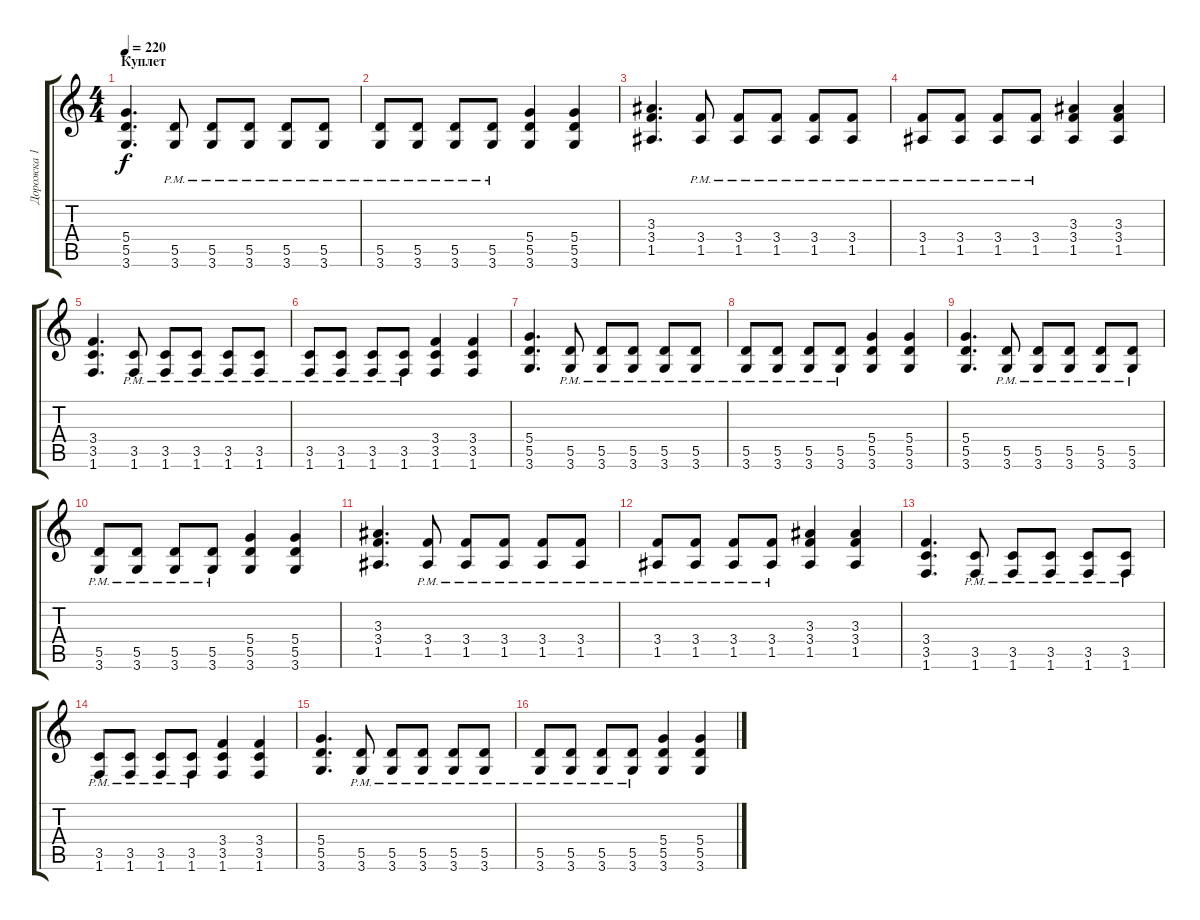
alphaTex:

\track ("Дорожка 1" "Дорожка 1") {instrument distortionguitar}
\staff {score tabs}
\tuning (E4 B3 G3 D3 A2 E2) {hide}
\ts (4 4)
\section ("" "Куплет")
\tempo 220
\clef g2
\ks c
(5.4 5.5 3.6).4{d dy f} (5.5{pm} 3.6{pm}).8 (5.5{pm} 3.6{pm}).8 (5.5{pm} 3.6{pm}).8 (5.5{pm} 3.6{pm}).8 (5.5{pm} 3.6{pm}).8 |
(5.5{pm} 3.6{pm}).8 (5.5{pm} 3.6{pm}).8 (5.5{pm} 3.6{pm}).8 (5.5{pm} 3.6{pm}).8 (5.4 5.5 3.6).4 (5.4 5.5 3.6).4 |
(3.3 3.4 1.5).4{d} (3.4{pm} 1.5{pm}).8 (3.4{pm} 1.5{pm}).8 (3.4{pm} 1.5{pm}).8 (3.4{pm} 1.5{pm}).8 (3.4{pm} 1.5{pm}).8 |
(3.4{pm} 1.5{pm}).8 (3.4{pm} 1.5{pm}).8 (3.4{pm} 1.5{pm}).8 (3.4{pm} 1.5{pm}).8 (3.3 3.4 1.5).4 (3.3 3.4 1.5).4 |
(3.4 3.5 1.6).4{d} (3.5{pm} 1.6{pm}).8 (3.5{pm} 1.6{pm}).8 (3.5{pm} 1.6{pm}).8 (3.5{pm} 1.6{pm}).8 (3.5{pm} 1.6{pm}).8 |
(3.5{pm} 1.6{pm}).8 (3.5{pm} 1.6{pm}).8 (3.5{pm} 1.6{pm}).8 (3.5{pm} 1.6{pm}).8 (3.4 3.5 1.6).4 (3.4 3.5 1.6).4 |
(5.4 5.5 3.6).4{d} (5.5{pm} 3.6{pm}).8 (5.5{pm} 3.6{pm}).8 (5.5{pm} 3.6{pm}).8 (5.5{pm} 3.6{pm}).8 (5.5{pm} 3.6{pm}).8 |
(5.5{pm} 3.6{pm}).8 (5.5{pm} 3.6{pm}).8 (5.5{pm} 3.6{pm}).8 (5.5{pm} 3.6{pm}).8 (5.4 5.5 3.6).4 (5.4 5.5 3.6).4 |
(5.4 5.5 3.6).4{d} (5.5{pm} 3.6{pm}).8 (5.5{pm} 3.6{pm}).8 (5.5{pm} 3.6{pm}).8 (5.5{pm} 3.6{pm}).8 (5.5{pm} 3.6{pm}).8 |
(5.5{pm} 3.6{pm}).8 (5.5{pm} 3.6{pm}).8 (5.5{pm} 3.6{pm}).8 (5.5{pm} 3.6{pm}).8 (5.4 5.5 3.6).4 (5.4 5.5 3.6).4 |
(3.3 3.4 1.5).4{d} (3.4{pm} 1.5{pm}).8 (3.4{pm} 1.5{pm}).8 (3.4{pm} 1.5{pm}).8 (3.4{pm} 1.5{pm}).8 (3.4{pm} 1.5{pm}).8 |
(3.4{pm} 1.5{pm}).8 (3.4{pm} 1.5{pm}).8 (3.4{pm} 1.5{pm}).8 (3.4{pm} 1.5{pm}).8 (3.3 3.4 1.5).4 (3.3 3.4 1.5).4 |
(3.4 3.5 1.6).4{d} (3.5{pm} 1.6{pm}).8 (3.5{pm} 1.6{pm}).8 (3.5{pm} 1.6{pm}).8 (3.5{pm} 1.6{pm}).8 (3.5{pm} 1.6{pm}).8 |
(3.5{pm} 1.6{pm}).8 (3.5{pm} 1.6{pm}).8 (3.5{pm} 1.6{pm}).8 (3.5{pm} 1.6{pm}).8 (3.4 3.5 1.6).4 (3.4 3.5 1.6).4 |
(5.4 5.5 3.6).4{d} (5.5{pm} 3.6{pm}).8 (5.5{pm} 3.6{pm}).8 (5.5{pm} 3.6{pm}).8 (5.5{pm} 3.6{pm}).8 (5.5{pm} 3.6{pm}).8 |
(5.5{pm} 3.6{pm}).8 (5.5{pm} 3.6{pm}).8 (5.5{pm} 3.6{pm}).8 (5.5{pm} 3.6{pm}).8 (5.4 5.5 3.6).4 (5.4 5.5 3.6).4
